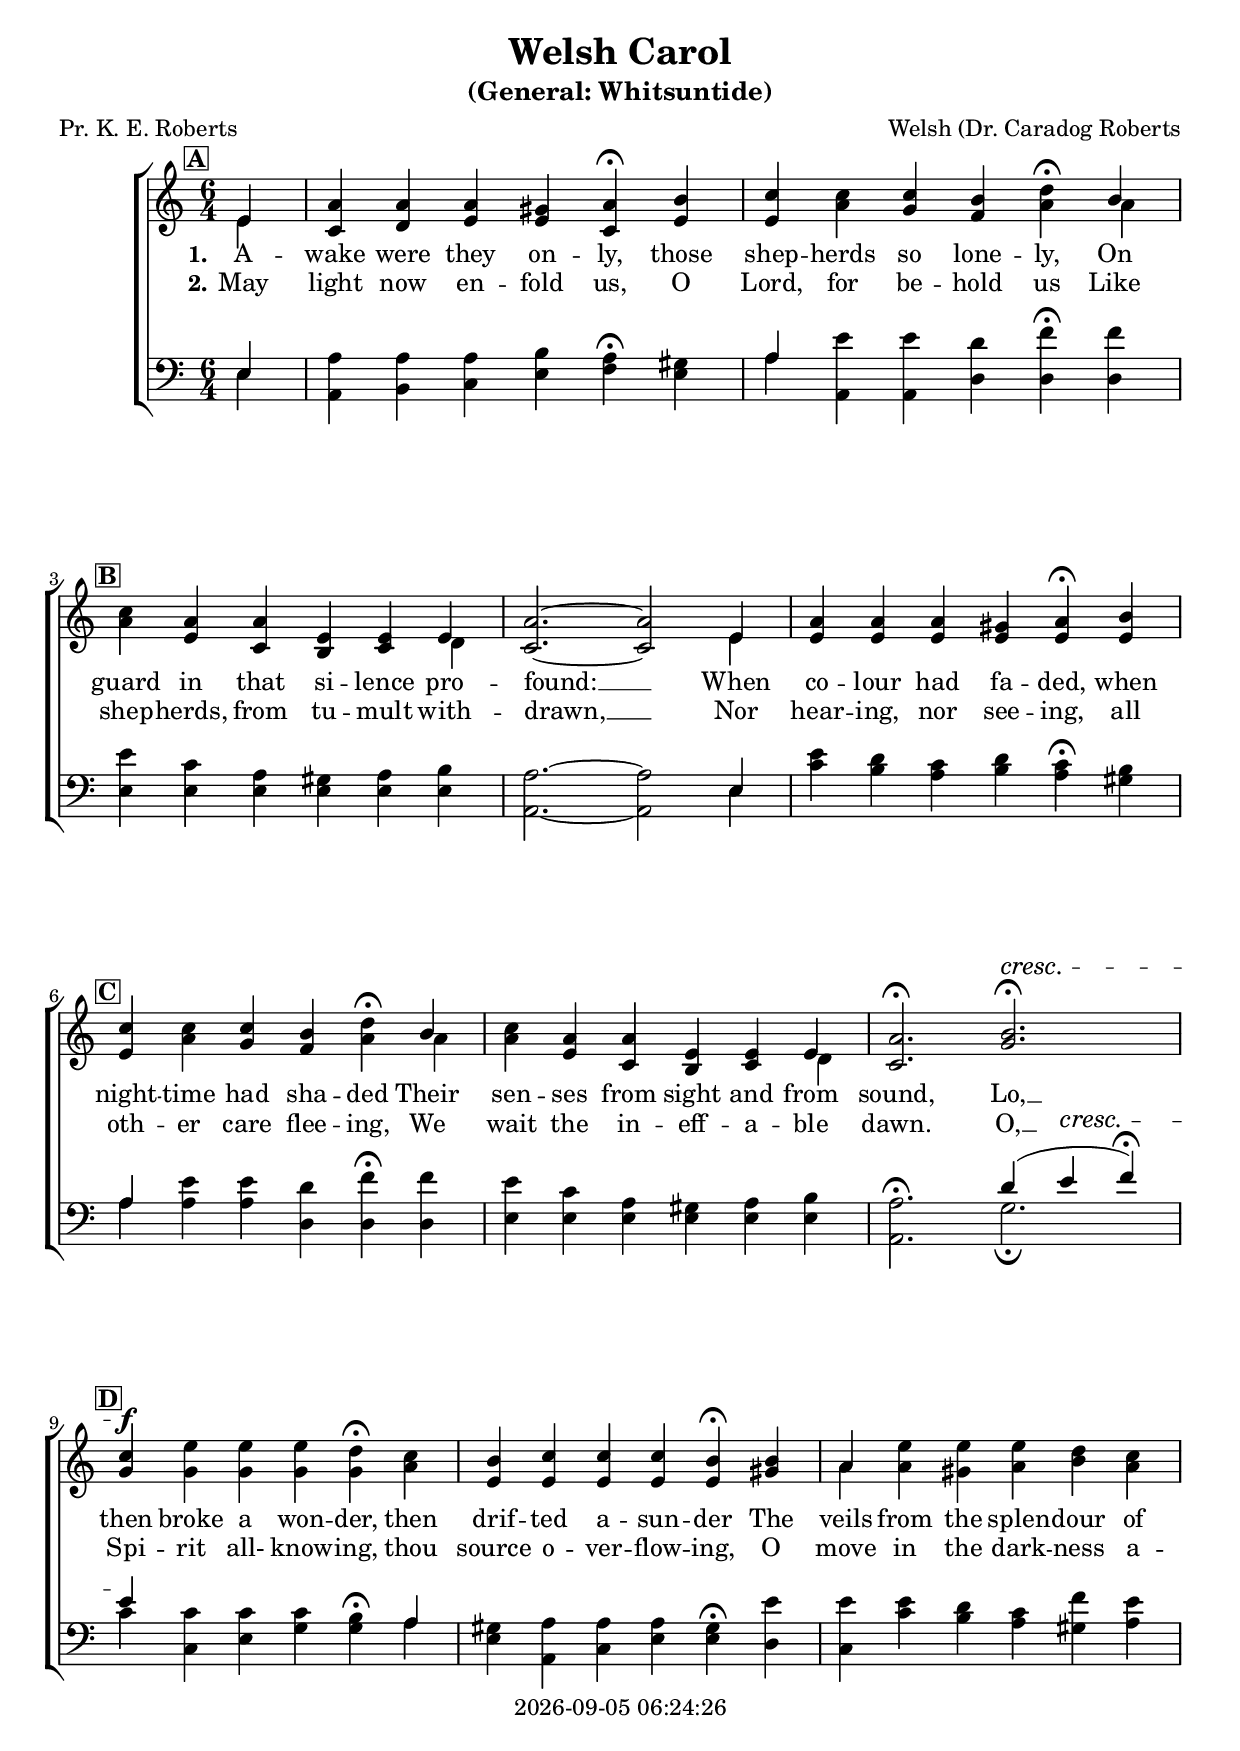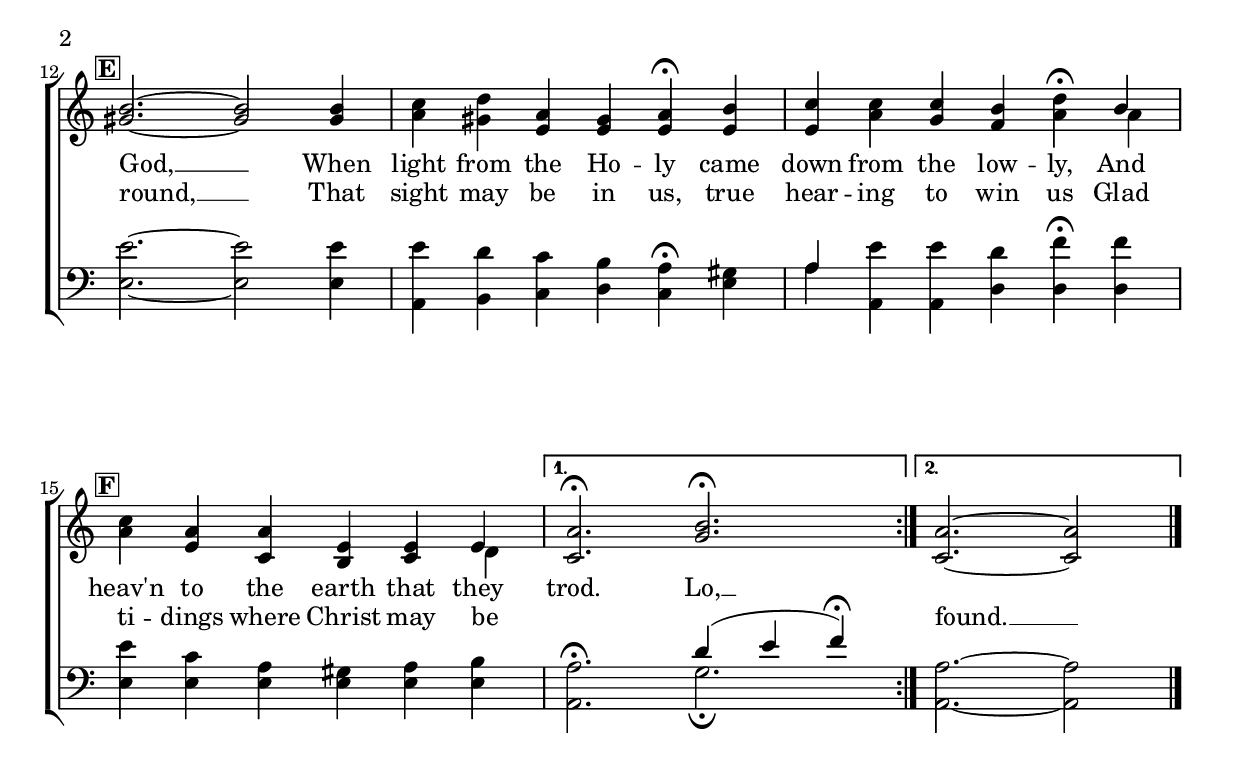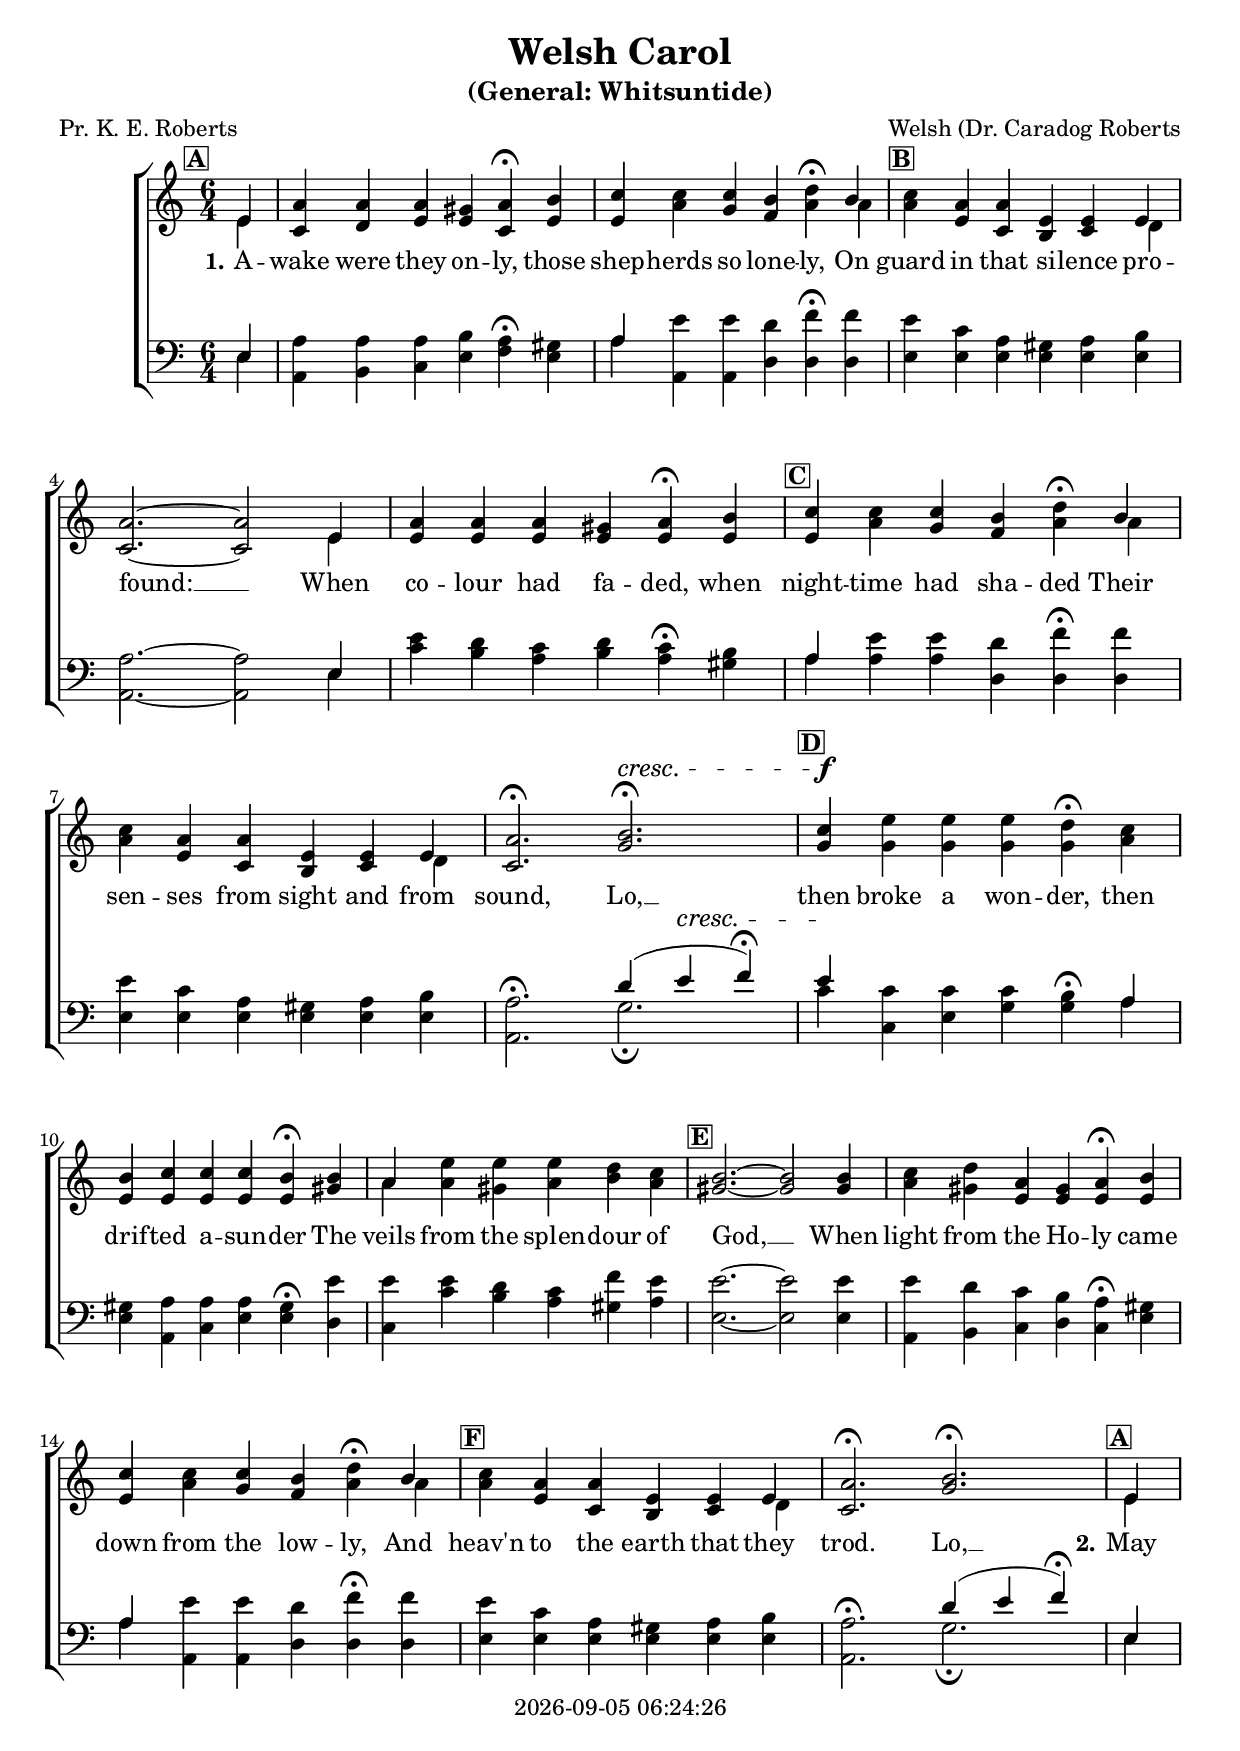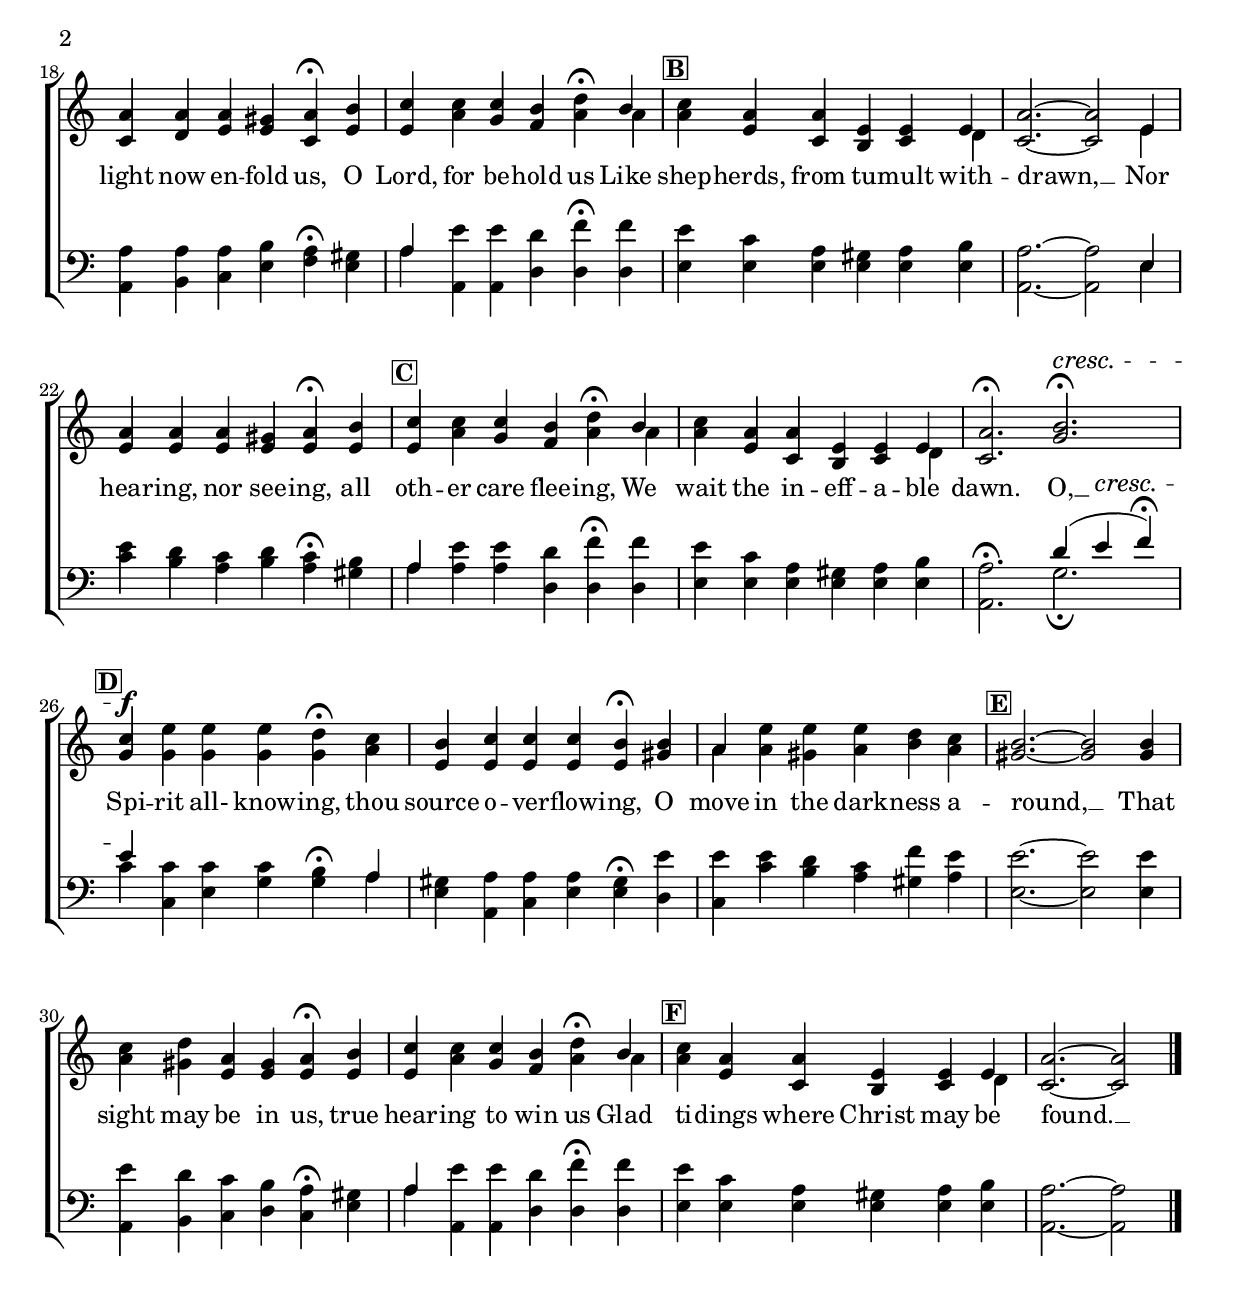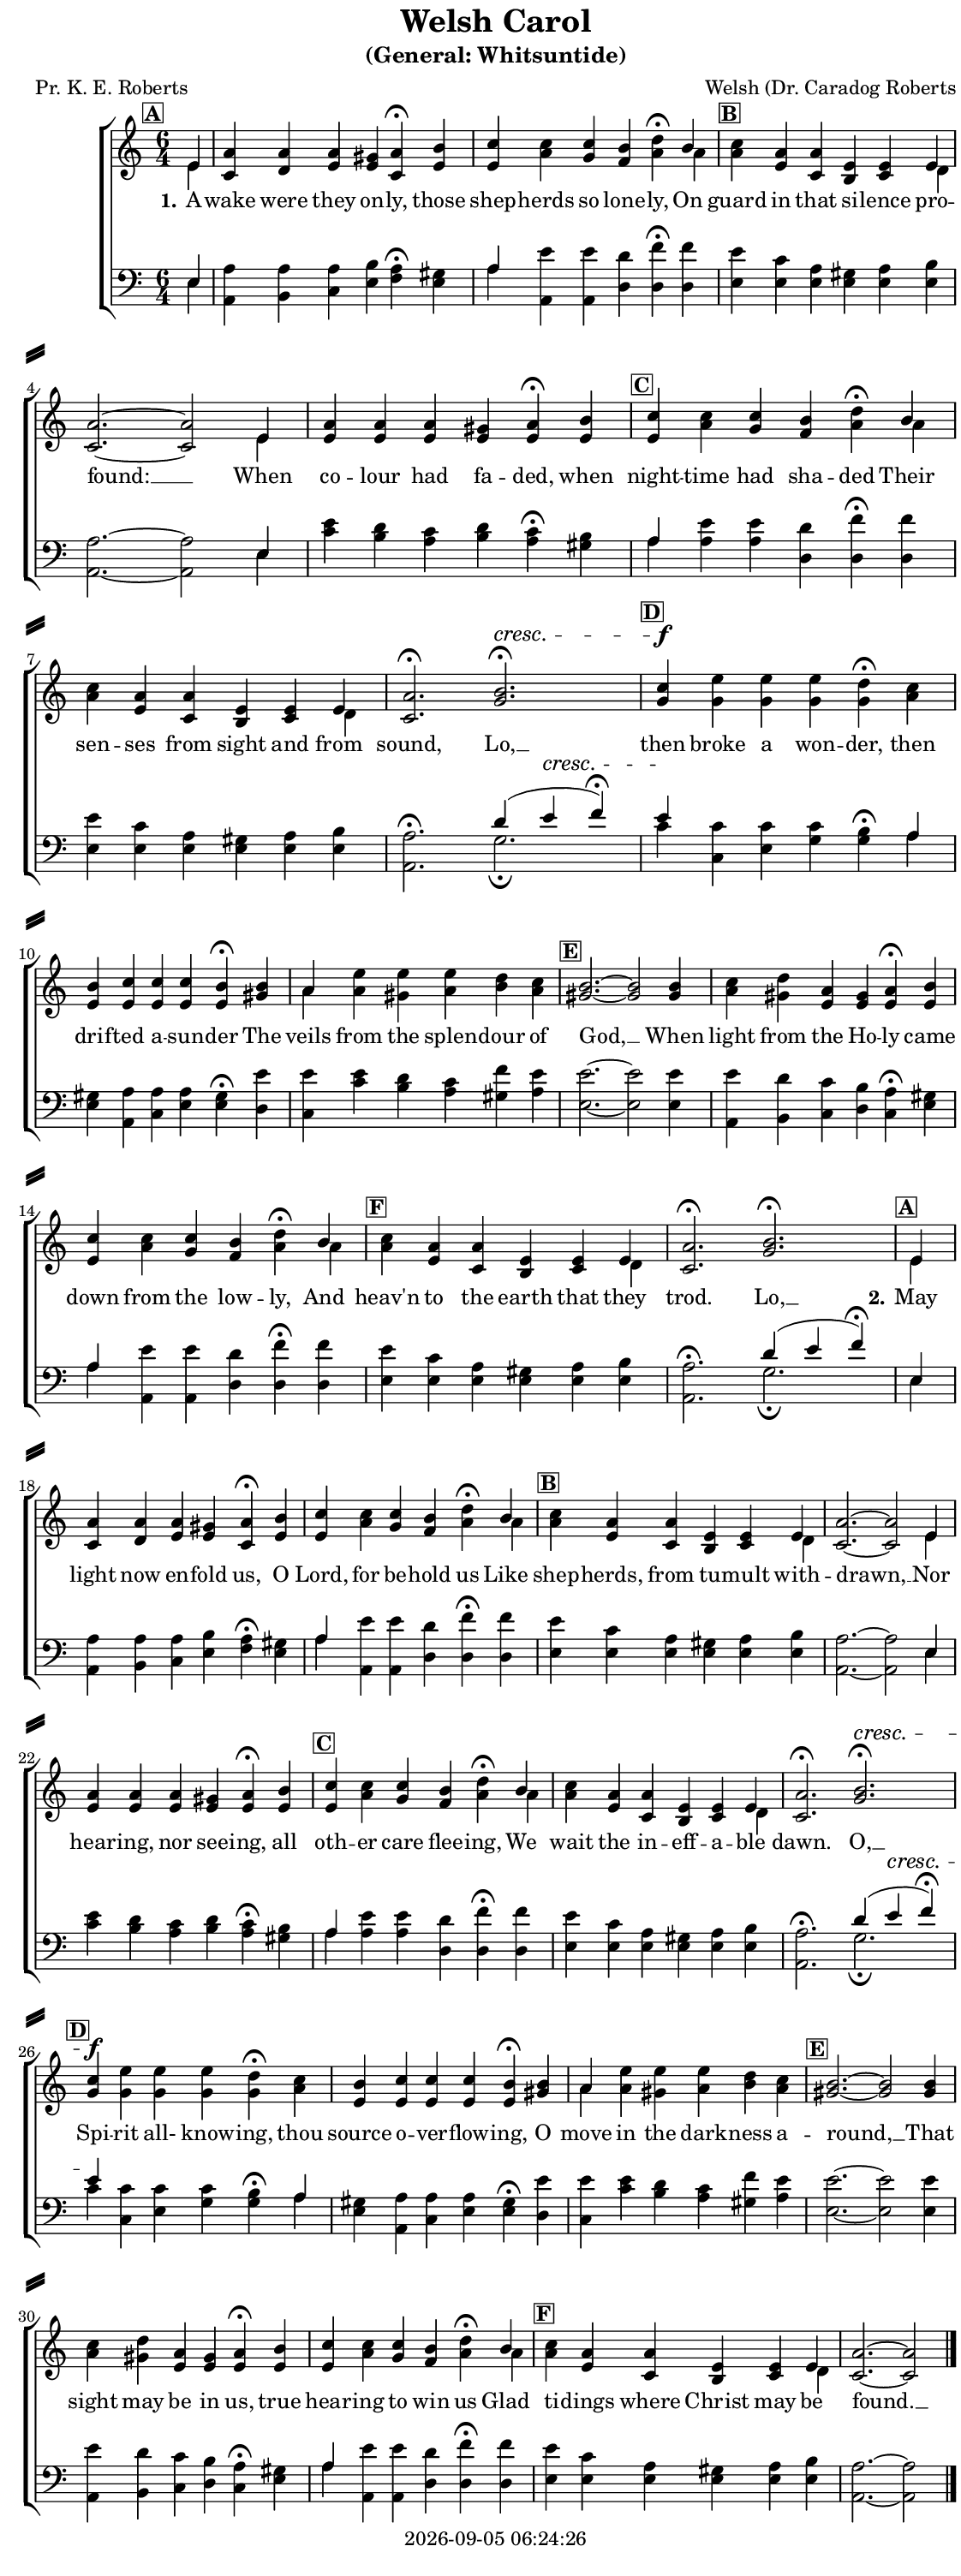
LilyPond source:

\version "2.22.1"

\include "articulate.ly"

today = #(strftime "%Y-%m-%d %H:%M:%S" (localtime (current-time)))

\header {
% centered at top
%  dedication  = "dedication"
  title       = "Welsh Carol"
  subtitle    = "(General: Whitsuntide)"
%  subsubtitle = "Sankey 880 No. Y"
%  instrument  = "instrument"
  
% arrangement of following lines:
%
%  poet    composer
%  meter   arranger
%  piece       opus

  composer    = \markup "Welsh (Dr. Caradog Roberts"
%  arranger    = "arranger"
%  opus        = "opus"

  poet        = \markup "Pr. K. E. Roberts"
%  meter       = \markup\smallCaps "meter"
%  piece       = \markup\smallCaps "piece"

% centered at bottom
% tagline     = "tagline" % default lilypond version
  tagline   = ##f
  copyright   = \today
}

% #(set-global-staff-size 16)

global = {
  \key c \major
  \time 6/4
  \partial 4
}

RehearsalTrack = {
% \set Score.currentBarNumber = #5
  \repeat volta 2 {
    \textMark \markup { \box \bold "A" } s4 s1.*2
    \textMark \markup { \box \bold "B" }    s1.*3
    \textMark \markup { \box \bold "C" }    s1.*3
    \textMark \markup { \box \bold "D" }    s1.*3
    \textMark \markup { \box \bold "E" }    s1.*3
    \textMark \markup { \box \bold "F" }    s1.
    \alternative {
      {s1.}
      {s2. s2}
    }
  }
}

TempoTrack = {
  \set Score.tempoHideNote = ##t
  \repeat volta 2 {
    \tempo 4=120
    s4 | s1 \tempo 4=60 s4 \tempo 4=120 s4 |
    s1 \tempo 4=60 s4 \tempo 4=120 s4 |
    s1. | s1. % B
    s1 \tempo 4=60 s4 \tempo 4=120 s4 |
    s1 \tempo 4=60 s4 \tempo 4=120 s4 | % C
    s1. |
    \tempo 4=90 s2. \tempo 4=120 s2 \tempo 4=60 s4 |
    \tempo 4=120 s1 \tempo 4=60 s4 \tempo 4=120 s4 | % D
    s1 \tempo 4=60 s4 \tempo 4=120 s4 |
    s1. |
    s1. | % E
    s1 \tempo 4=60 s4 \tempo 4=120 s4 |
    s1 \tempo 4=60 s4 \tempo 4=120 s4 |
    s1. % F
    \alternative {
      {\tempo 4=90 s2. \tempo 4=120 s2 \tempo 4=60 s4}
      {\tempo 4=120 s2. s2}
    }
  }
}

nl = { \bar "||" \break }

soprano = \relative {
  \autoBeamOff
  \repeat volta 2 {
    \partial 4
    e'4 | a a a gis a\fermata b | c c c b d\fermata b |
    c4 a a e e e | a2.~2 e4 | a a a gis a\fermata b |
    c4 c c b d\fermata b | c a a e e e | a2.\fermata b\fermata^\cresc
    c4^\f e e e d\fermata c | b c c c b\fermata b | a e' e e d c |
    b2.~2 4 | c d a gis a\fermata b | c c c b d\fermata b |
    c4 a a e e e |
    \alternative {
      { a2.\fermata b\fermata }
      { a2.~2                }
    }
  }
}

alto = \relative {
  \autoBeamOff
  \repeat volta 2 {
    e'4 | c d e e c\fermata e | e a g f a a |
    a4 e c b c d | c2.~2 e4 | e e e e e\fermata e |
    e4 a g f a\fermata a | a e c b c d | c2.\fermata g'\fermata\omit\cresc |
    g4\omit\f g g g g\fermata a | e e e e e\fermata gis | a a gis a b a |
    gis2.~2 4 | a gis e e e\fermata e | e a g f a\fermata a |
    a4 e c b c d |
    \alternative {
      { c2.\fermata g'\fermata }
      { c,2.~2 }
    }
  }
}

tenor = \relative {
  \autoBeamOff
  \repeat volta 2 {
    e4 | a a a b a\fermata gis | a e' e d f\fermata f |
    e4 c a gis a b | a2.~2 e4 | e' d c d c\fermata b |
    a4 e' e d f\fermata f | e c a gis a b | a2.\fermata d4(e\cresc f\fermata) |
    e4\omit\f c c c b\fermata a  gis a a a gis\fermata e' | e e d c f e |
    e2.~2 4  e d c b a\fermata gis | a e' e d f f |
    e4 c a gis a b |
    \alternative {
      { a2. d4(e f\fermata) }
      { a,2.~2 }
    }
  }
}

bass = \relative {
  \autoBeamOff
  \repeat volta 2 {
    e4 | a, b c e f\fermata e | a a, a d d\fermata d |
    e4 e e e e e | a,2.~2 e'4 | c' b a b a\fermata gis |
    a4 a a d, d\fermata d | e e e e e e | a,2.\fermata g'\fermata\omit\cresc
    c4\omit\f c, e g g\fermata a | e a, c e e\fermata d | c c' b a gis a |
    e2.~2 4 | a, b c d c\fermata e | a a, a d d\fermata d |
    e4 e e e e e |
    \alternative {
      { a,2.\fermata g'\fermata }
      { a,2.~2 }
    }
  }
}

nom  = {   \set ignoreMelismata = ##t }
yesm = { \unset ignoreMelismata       }

chorus = \lyricmode {
}

chorusMen = \lyricmode {
}

verses = 2

wordsOne = \lyricmode {
  \set stanza = "1."
  A -- wake were they on -- ly,
  those shep -- herds so lone -- ly,
  On guard in that si -- lence pro -- found: __
  When co -- lour had fa -- ded,
  when night -- time had sha -- ded
  Their sen -- ses from sight and from sound,
  Lo, __ then broke a won -- der,
  then drif -- ted a  -- sun -- der
  The veils from the splen -- dour of God, __
  When light from the Ho -- ly
  came down from the low -- ly,
  And heav'n to the earth that they trod.
  Lo, __
}
  
wordsTwo = \lyricmode {
  \set stanza = "2."
  May light now en -- fold us,
  O Lord, for be -- hold us
  Like shep -- herds, from tu -- mult with -- drawn, __
  Nor hear -- ing, nor see -- ing,
  all oth -- er care flee -- ing,
  We wait the in -- eff -- a -- ble dawn.
  O, __ Spi -- rit all- know -- ing,
  thou source o -- ver -- flow -- ing,
  O move in the dark -- ness a -- round, __
  That sight may be in us,
  true hear -- ing to win us
  Glad ti -- dings where Christ may be _ _ found. __
}
  
wordsSingle = \lyricmode {
  \set stanza = "1."
  A -- wake were they on -- ly,
  those shep -- herds so lone -- ly,
  On guard in that si -- lence pro -- found: __
  When co -- lour had fa -- ded,
  when night -- time had sha -- ded
  Their sen -- ses from sight and from sound,
  Lo, __ then broke a won -- der,
  then drif -- ted a  -- sun -- der
  The veils from the splen -- dour of God, __
  When light from the Ho -- ly
  came down from the low -- ly,
  And heav'n to the earth that they trod.
  Lo, __

  \set stanza = "2."
  May light now en -- fold us,
  O Lord, for be -- hold us
  Like shep -- herds, from tu -- mult with -- drawn, __
  Nor hear -- ing, nor see -- ing,
  all oth -- er care flee -- ing,
  We wait the in -- eff -- a -- ble dawn.
  O, __ Spi -- rit all- know -- ing,
  thou source o -- ver -- flow -- ing,
  O move in the dark -- ness a -- round, __
  That sight may be in us,
  true hear -- ing to win us
  Glad ti -- dings where Christ may be found. __
}

wordsMidi = \lyricmode {
  \set stanza = "1."
  "A" "wake " "were " "they " on "ly, "
  "\nthose " shep "herds " "so " lone "ly, "
  "\nOn " "guard " "in " "that " si "lence " pro "found: " 
  "\nWhen " co "lour " "had " fa "ded, "
  "\nwhen " night "time " "had " sha "ded "
  "\nTheir " sen "ses " "from " "sight " "and " "from " "sound, "
  "\nLo, "  "then " "broke " "a " won "der, "
  "\nthen " drif "ted " a sun "der "
  "\nThe " "veils " "from " "the " splen "dour " "of " "God, " 
  "\nWhen " "light " "from " "the " Ho "ly "
  "\ncame " "down " "from " "the " low "ly, "
  "\nAnd " "heav'n " "to " "the " "earth " "that " "they " "trod. "
  "\nLo, " 

  \set stanza = "2."
  "\nMay " "light " "now " e "fold " "us, "
  "\nO " "Lord, " "for " be "hold " "us "
  "\nLike " shep "herds, " "from " tu "mult " with "drawn, " 
  "\nNor " hear "ing, " "nor " see "ing, "
  "\nall " oth "er " "care " flee "ing, "
  "\nWe " "wait " "the " in eff a "ble " "dawn. "
  "\nO, "  Spi "rit " all know "ing, "
  "\nthou " "source " o ver flow "ing, "
  "\nO " "move " "in " "the " dark "ness " a "round, " 
  "\nThat " "sight " "may " "be " "in " "us, "
  "\ntrue " hear "ing " "to " "win " "us "
  "\nGlad " ti "dings " "where " "Christ " "may " "be " "found. " 
}

\book {
  \bookOutputSuffix "midi"
  \score {
%    \articulate
        \new ChoirStaff <<
                                % Soprano staff
          \new Staff = soprano
          <<
            \new Voice { \unfoldRepeats \TempoTrack     }
            \new Voice { \global \unfoldRepeats \soprano \bar "|." }
            \addlyrics \wordsMidi
          >>
                                % Alto staff
          \new Staff = alto
          <<
            \new Voice { \global \unfoldRepeats { \alto \nl } \bar "|." }
          >>
                                % Tenor staff
          \new Staff = tenor
          <<
            \clef "treble_8"
            \new Voice { \global \unfoldRepeats \tenor }
          >>
                                % Bass staff
          \new Staff = bass
          <<
            \clef "bass"
            \new Voice { \global \unfoldRepeats \bass }
          >>
        >>
    \midi {}
  }
}

\book {
  \bookOutputSuffix "repeat"
  \score {
        \new ChoirStaff <<
                                  % Joint soprano/alto staff
          \new Staff = women \with { printPartCombineTexts = ##f }
          <<
            \new Voice \RehearsalTrack
            \new Voice \TempoTrack
            \new NullVoice = "aligner" \soprano
            \new Voice \partCombine #'(2 . 88) { \global \soprano \bar "|." } { \global \alto }
            \new Lyrics \lyricsto "aligner" { \wordsOne \chorus }
            \new Lyrics \lyricsto "aligner"   \wordsTwo
          >>
                                  % Joint tenor/bass staff
          \new Staff = men \with { printPartCombineTexts = ##f }
          <<
            \clef "bass"
            \new Voice \partCombine #'(2 . 88) { \global \tenor } { \global \bass }
            \new NullVoice = alignerT { \tenor }
          >>
          \new Lyrics \with {alignAboveContext = men} \lyricsto alignerT \chorusMen
        >>
    \layout {
      indent = 1.5\cm
      \pointAndClickOff
      \context {
        \Staff \RemoveAllEmptyStaves
      }
    }
  }
}

singlescore = {
        \new ChoirStaff <<
                                  % Joint soprano/alto staff
          \new Staff = women \with { printPartCombineTexts = ##f }
          <<
            \new Voice { \unfoldRepeats \RehearsalTrack }
            \new Voice { \unfoldRepeats \TempoTrack }
            \new NullVoice = "aligner" { \unfoldRepeats \soprano }
            \new Voice \partCombine #'(2 . 88) { \global \unfoldRepeats \soprano \bar "|." }
                                    { \global \unfoldRepeats { \alto \nl } \bar "|." }
            \new Lyrics \lyricsto "aligner" \wordsSingle
          >>
                                  % Joint tenor/bass staff
          \new Staff = men \with { printPartCombineTexts = ##f }
          <<
            \clef "bass"
            \new Voice \partCombine #'(2 . 88) { \global \unfoldRepeats \tenor }
                                    { \global \unfoldRepeats \bass }
            \new NullVoice = alignerT { \unfoldRepeats \tenor }
          >>
        >>
}

\book {
  \bookOutputSuffix "single"
  \score {
    \singlescore
    \layout {
      indent = 1.5\cm
      \pointAndClickOff
      \context {
        \Staff \RemoveAllEmptyStaves
      }
    }
  }
}

\book {
  \bookOutputSuffix "singlepage"
  \paper {
    top-margin = 0
    left-margin = 7
    right-margin = 1
    paper-width = 190\mm
    page-breaking = #ly:one-page-breaking
    system-system-spacing.basic-distance = #15
    system-separator-markup = \slashSeparator
  }
  \score {
    \singlescore
    \layout {
      indent = 1.5\cm
      \pointAndClickOff
      \context {
        \Staff \RemoveAllEmptyStaves
      }
    }
  }
}
